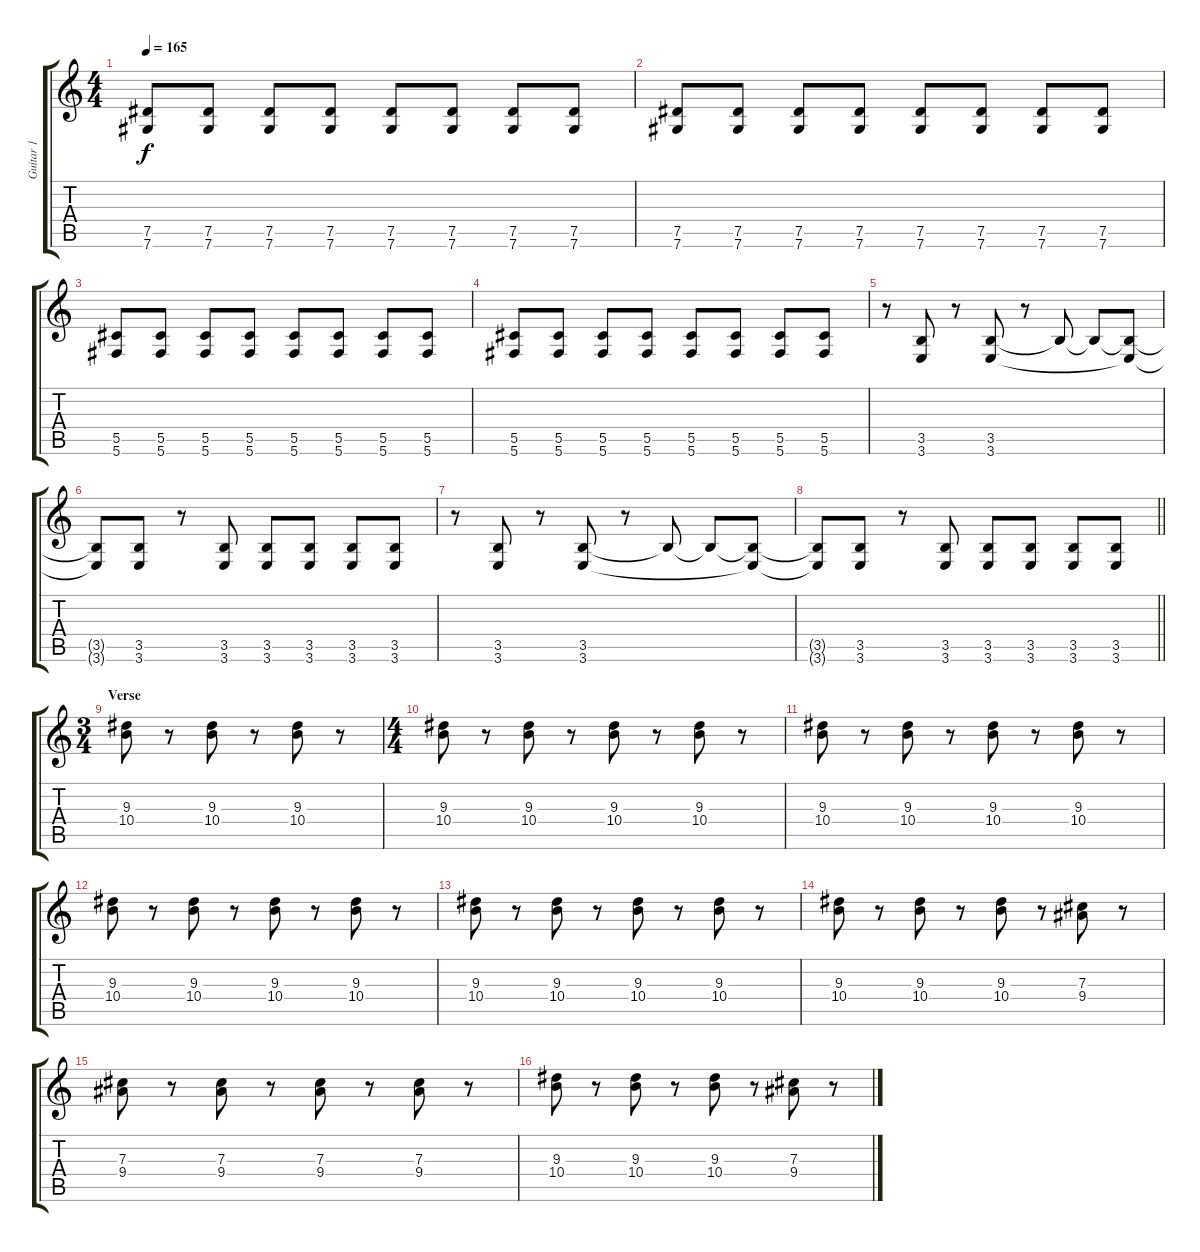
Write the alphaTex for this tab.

\track ("Guitar 1" "Guitar 1") {instrument distortionguitar}
\staff {score tabs}
\tuning (Eb4 Bb3 Gb3 Db3 Ab2 Db2) {hide}
\ts (4 4)
\tempo 165
\clef g2
\ks c
(7.5 7.6).8{dy f} (7.5 7.6).8 (7.5 7.6).8 (7.5 7.6).8 (7.5 7.6).8 (7.5 7.6).8 (7.5 7.6).8 (7.5 7.6).8 |
(7.5 7.6).8 (7.5 7.6).8 (7.5 7.6).8 (7.5 7.6).8 (7.5 7.6).8 (7.5 7.6).8 (7.5 7.6).8 (7.5 7.6).8 |
(5.5 5.6).8 (5.5 5.6).8 (5.5 5.6).8 (5.5 5.6).8 (5.5 5.6).8 (5.5 5.6).8 (5.5 5.6).8 (5.5 5.6).8 |
(5.5 5.6).8 (5.5 5.6).8 (5.5 5.6).8 (5.5 5.6).8 (5.5 5.6).8 (5.5 5.6).8 (5.5 5.6).8 (5.5 5.6).8 |
r.8 (3.5 3.6).8 r.8 (3.5 3.6).8 r.8 3.5{t}.8 3.5{t}.8 (3.5{t} 3.6{t}).8 |
(3.5{t} 3.6{t}).8 (3.5 3.6).8 r.8 (3.5 3.6).8 (3.5 3.6).8 (3.5 3.6).8 (3.5 3.6).8 (3.5 3.6).8 |
r.8 (3.5 3.6).8 r.8 (3.5 3.6).8 r.8 3.5{t}.8 3.5{t}.8 (3.5{t} 3.6{t}).8 |
\barLineRight lightlight
(3.5{t} 3.6{t}).8 (3.5 3.6).8 r.8 (3.5 3.6).8 (3.5 3.6).8 (3.5 3.6).8 (3.5 3.6).8 (3.5 3.6).8 |
\ts (3 4)
\section ("" "Verse")
(9.3 10.4).8 r.8 (9.3 10.4).8 r.8 (9.3 10.4).8 r.8 |
\ts (4 4)
(9.3 10.4).8 r.8 (9.3 10.4).8 r.8 (9.3 10.4).8 r.8 (9.3 10.4).8 r.8 |
(9.3 10.4).8 r.8 (9.3 10.4).8 r.8 (9.3 10.4).8 r.8 (9.3 10.4).8 r.8 |
(9.3 10.4).8 r.8 (9.3 10.4).8 r.8 (9.3 10.4).8 r.8 (9.3 10.4).8 r.8 |
(9.3 10.4).8 r.8 (9.3 10.4).8 r.8 (9.3 10.4).8 r.8 (9.3 10.4).8 r.8 |
(9.3 10.4).8 r.8 (9.3 10.4).8 r.8 (9.3 10.4).8 r.8 (7.3 9.4).8 r.8 |
(7.3 9.4).8 r.8 (7.3 9.4).8 r.8 (7.3 9.4).8 r.8 (7.3 9.4).8 r.8 |
(9.3 10.4).8 r.8 (9.3 10.4).8 r.8 (9.3 10.4).8 r.8 (7.3 9.4).8 r.8
